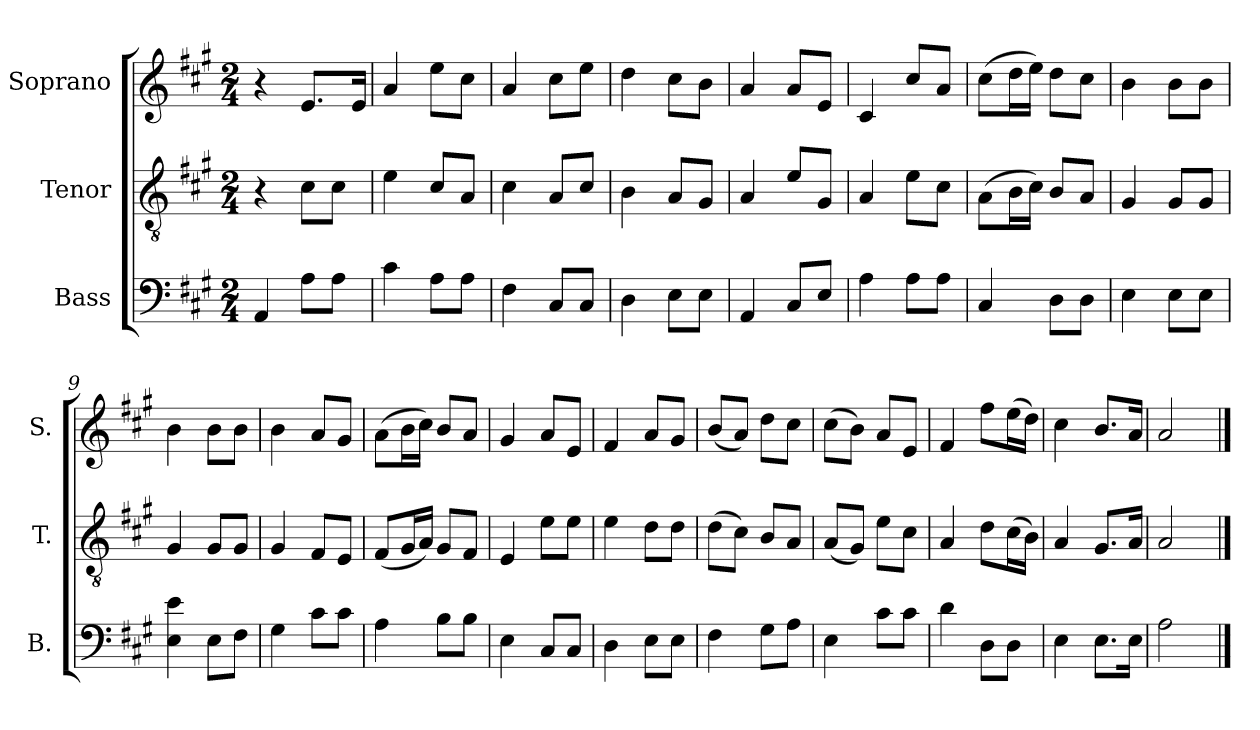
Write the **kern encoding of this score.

**kern	**kern	**kern
*part3	*part2	*part1
*staff3	*staff2	*staff1
*I"Bass	*I"Tenor	*I"Soprano
*I'B.	*I'T.	*I'S.
*clefF4	*clefGv2	*clefG2
*k[f#c#g#]	*k[f#c#g#]	*k[f#c#g#]
*A:	*A:	*A:
*M2/4	*M2/4	*M2/4
=1	=1	=1
4AA/	4r	4r
8A\L	8c#\L	8.e/L
8A\J	8c#\J	.
.	.	16e/Jk
=2	=2	=2
4c#\	4e\	4a/
8A\L	8c#/L	8ee\L
8A\J	8A/J	8cc#\J
=3	=3	=3
4F#\	4c#\	4a/
8C#/L	8A/L	8cc#\L
8C#/J	8c#/J	8ee\J
=4	=4	=4
4D\	4B\	4dd\
8E\L	8A/L	8cc#\L
8E\J	8G#/J	8b\J
=5	=5	=5
4AA/	4A/	4a/
8C#/L	8e/L	8a/L
8E/J	8G#/J	8e/J
=6	=6	=6
4A\	4A/	4c#/
8A\L	8e\L	8cc#/L
8A\J	8c#\J	8a/J
=7	=7	=7
4C#/	(8A\L	(8cc#\L
.	16B\L	16dd\L
.	16c#\JJ)	16ee\JJ)
8D\L	8B/L	8dd\L
8D\J	8A/J	8cc#\J
=8	=8	=8
4E\	4G#/	4b\
8E\L	8G#/L	8b\L
8E\J	8G#/J	8b\J
=9	=9	=9
4E\ 4e\	4G#/	4b\
8E\L	8G#/L	8b\L
8F#\J	8G#/J	8b\J
!!LO:LB:g=z
=10	=10	=10
4G#\	4G#/	4b\
8c#\L	8F#/L	8a/L
8c#\J	8E/J	8g#/J
=11	=11	=11
4A\	(8F#/L	(8a\L
.	16G#/L	16b\L
.	16A/JJ)	16cc#\JJ)
8B\L	8G#/L	8b/L
8B\J	8F#/J	8a/J
=12	=12	=12
4E\	4E/	4g#/
8C#/L	8e\L	8a/L
8C#/J	8e\J	8e/J
=13	=13	=13
4D\	4e\	4f#/
8E\L	8d\L	8a/L
8E\J	8d\J	8g#/J
=14	=14	=14
4F#\	(8d\L	(8b/L
.	8c#\J)	8a/J)
8G#\L	8B/L	8dd\L
8A\J	8A/J	8cc#\J
=15	=15	=15
4E\	(8A/L	(8cc#\L
.	8G#/J)	8b\J)
8c#\L	8e\L	8a/L
8c#\J	8c#\J	8e/J
=16	=16	=16
4d\	4A/	4f#/
8D\L	8d\L	8ff#\L
8D\J	(16c#\L	(16ee\L
.	16B\JJ)	16dd\JJ)
=17	=17	=17
4E\	4A/	4cc#\
8.E\L	8.G#/L	8.b/L
16E\Jk	16A/Jk	16a/Jk
=18	=18	=18
2A\	2A/	2a/
==	==	==
*-	*-	*-
